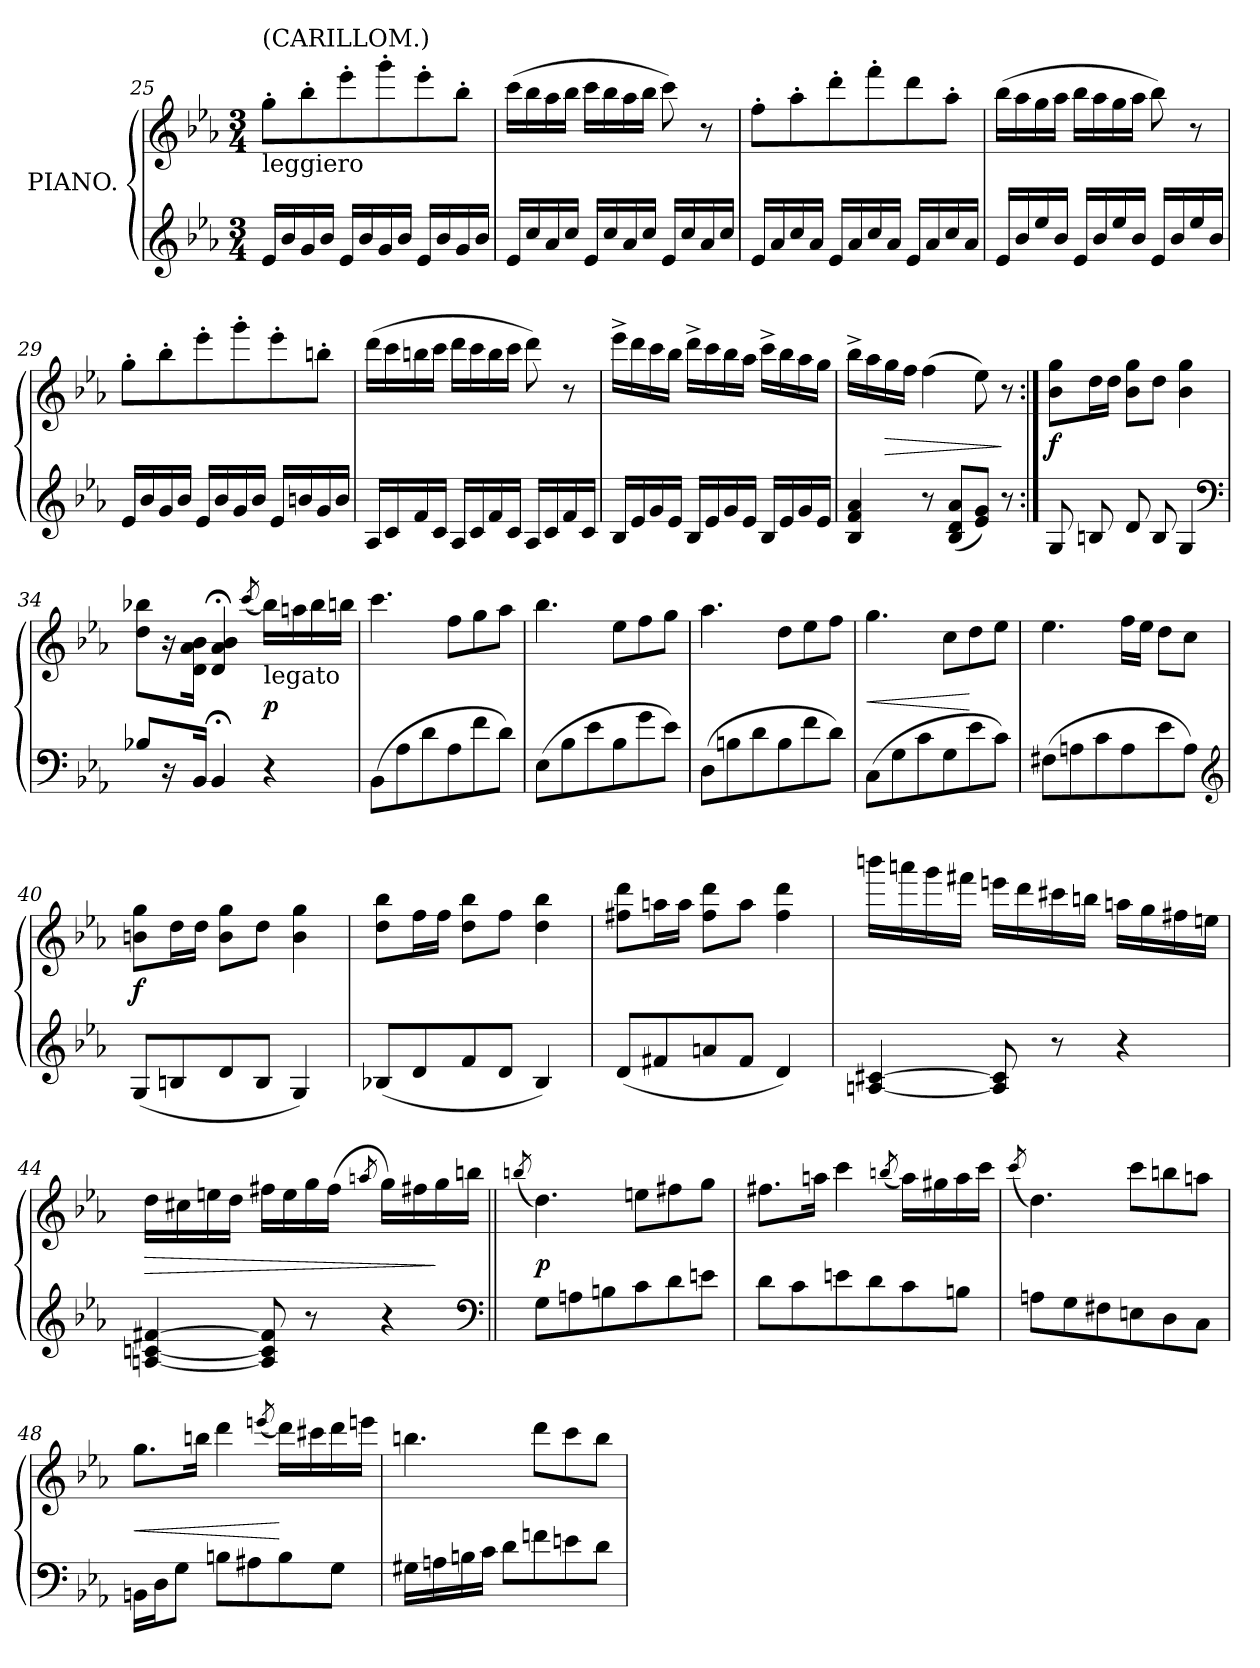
**kern	**kern	**dynam
*part1	*part1	*part1
*staff2	*staff1	*staff1/2
*I"PIANO.	*	*
*clefG2	*clefG2	*
*k[b-e-a-]	*k[b-e-a-]	*
*M3/4	*M3/4	*
=25	=25	=25
!	!LO:TX:b:t=leggiero	!
!	!LO:TX:a:t=(CARILLOM.)	!
16e-/LL	8gg'\L	.
16b-/	.	.
16g/	8bb-'\	.
16b-/JJ	.	.
16e-/LL	8eee-'\	pp(la seconda volta ppp.)
16b-/	.	.
16g/	8ggg'\	.
16b-/JJ	.	.
16e-/LL	8eee-'\	.
16b-/	.	.
16g/	8bb-'\J	.
16b-/JJ	.	.
=26	=26	=26
16e-/LL	(16ccc\LL	.
16cc/	16bb-\	.
16a-/	16aa-\	.
16cc/JJ	16bb-\JJ	.
16e-/LL	16ccc\LL	.
16cc/	16bb-\	.
16a-/	16aa-\	.
16cc/JJ	16bb-\JJ	.
16e-/LL	8ccc\)	.
16cc/	.	.
16a-/	8r	.
16cc/JJ	.	.
=27	=27	=27
16e-/LL	8ff'\L	.
16a-/	.	.
16cc/	8aa-'\	.
16a-/JJ	.	.
16e-/LL	8ddd'\	.
16a-/	.	.
16cc/	8fff'\	.
16a-/JJ	.	.
16e-/LL	8ddd\	.
16a-/	.	.
16cc/	8aa-'\J	.
16a-/JJ	.	.
=28	=28	=28
16e-/LL	(16bb-\LL	.
16b-/	16aa-\	.
16ee-/	16gg\	.
16b-/JJ	16aa-\JJ	.
16e-/LL	16bb-\LL	.
16b-/	16aa-\	.
16ee-/	16gg\	.
16b-/JJ	16aa-\JJ	.
16e-/LL	8bb-\)	.
16b-/	.	.
16ee-/	8r	.
16b-/JJ	.	.
!!LO:LB:g=z
=29	=29	=29
16e-/LL	8gg'\L	.
16b-/	.	.
16g/	8bb-'\	.
16b-/JJ	.	.
16e-/LL	8eee-'\	.
16b-/	.	.
16g/	8ggg'\	.
16b-/JJ	.	.
16e-/LL	8eee-'\	.
16bn/	.	.
16g/	8bbn'\J	.
16b/JJ	.	.
=30	=30	=30
16A-/LL	(16ddd\LL	.
16c/	16ccc\	.
16f/	16bbn\	.
16c/JJ	16ccc\JJ	.
16A-/LL	16ddd\LL	.
16c/	16ccc\	.
16f/	16bb\	.
16c/JJ	16ccc\JJ	.
16A-/LL	8ddd\)	.
16c/	.	.
16f/	8r	.
16c/JJ	.	.
=31	=31	=31
16B-/LL	16eee-^\LL	.
16e-/	16ddd\	.
16g/	16ccc\	.
16e-/JJ	16bb-\JJ	.
16B-/LL	16ddd^\LL	.
16e-/	16ccc\	.
16g/	16bb-\	.
16e-/JJ	16aa-\JJ	.
16B-/LL	16ccc^\LL	.
16e-/	16bb-\	.
16g/	16aa-\	.
16e-/JJ	16gg\JJ	.
=32	=32	=32
4B-/ 4f/ 4a-/	16bb-^\LL	.
.	16aa-\	.
.	16gg\	>
.	16ff\JJ	.
8r	(4ff\	.
(8B-/ 8d/ 8a-/L	.	.
8e-/ 8g/J)	8ee-\)	.
8r	8r	]
!!LO:LB:g=z
=33:|!	=33:|!	=33:|!
8G/	8b-\ 8gg\L	f
8Bn/	16dd\L	.
.	16dd\JJ	.
8d/	8b-\ 8gg\L	.
8B/	8dd\J	.
4G/	4b-\ 4gg\	.
*clefF4	*	*
=34	=34	=34
8B-X/L	8dd\ 8bb-X\L	.
16r	16r	.
16BB-/Jk	16d\ 16a-\ 16b-\Jk	.
4BB-;</	4d;</ 4a-;</ 4b-;</	.
.	(8qccc/	.
!	!LO:TX:b:t=legato	!
4r	16bb-\LL)	p
.	16aan\	.
.	16bb-\	.
.	16bbn\JJ	.
=35	=35	=35
(8BB-\L	4.ccc\	.
8A-\	.	.
8d\	.	.
8A-\	8ff\L	.
8f\	8gg\	.
8d\J)	8aa-\J	.
=36	=36	=36
(8E-\L	4.bb-\	.
8B-\	.	.
8e-\	.	.
8B-\	8ee-\L	.
8g\	8ff\	.
8e-\J)	8gg\J	.
!!LO:LB:g=z
=37	=37	=37
(8D\L	4.aa-\	.
8Bn\	.	.
8d\	.	.
8B\	8dd\L	.
8f\	8ee-\	.
8d\J)	8ff\J	.
=38	=38	=38
(8C\L	4.gg\	<
8G\	.	.
8c\	.	.
8G\	8cc\L	.
8e-\	8dd\	[
8c\J)	8ee-\J	.
=39	=39	=39
(8F#X\L	4.ee-\	.
8An\	.	.
8c\	.	.
8A\	16ff\LL	.
.	16ee-\JJ	.
8e-\	8dd\L	.
8A\J)	8cc\J	.
*clefG2	*	*
=40	=40	=40
(8G/L	8bn\ 8gg\L	f
8Bn/	16dd\L	.
.	16dd\JJ	.
8d/	8b\ 8gg\L	.
8B/J	8dd\J	.
4G/)	4b\ 4gg\	.
!!LO:LB:g=z
=41	=41	=41
(8B-X/L	8dd\ 8bb-\L	.
8d/	16ff\L	.
.	16ff\JJ	.
8f/	8dd\ 8bb-\L	.
8d/J	8ff\J	.
4B-/)	4dd\ 4bb-\	.
=42	=42	=42
(8d/L	8ff#X\ 8ddd\L	.
8f#X/	16aan\L	.
.	16aa\JJ	.
8an/	8ff#\ 8ddd\L	.
8f#/J	8aa\J	.
4d/)	4ff#\ 4ddd\	.
=43	=43	=43
[4An/ [4c#X/	16bbbn\LL	.
.	16aaan\	.
.	16ggg\	.
.	16fff#X\JJ	.
8A]/ 8c#]/	16eeen\LL	.
.	16ddd\	.
8r	16ccc#X\	.
.	16bbn\JJ	.
4r	16aan\LL	.
.	16gg\	.
.	16ff#X\	.
.	16een\JJ	.
=44	=44	=44
[4An/ [4cn/ [4f#X/	16dd\LL	>
.	16cc#X\	.
.	16een\	.
.	16dd\JJ	.
8A]/ 8c]/ 8f#]/	16ff#X\LL	.
.	16ee\	.
8r	16gg\	.
.	(<16ff#\JJ	.
.	8qaan/	.
4r	16gg\LL)	.
.	16ff#X\	.
.	16gg\	]
.	16bbn\JJ	.
*clefF4	*	*
!!LO:LB:g=z
=45||	=45||	=45||
.	(8qbb/	.
8G\L	4.dd\)	p
8A\	.	.
8B\	.	.
8c\	8ee\L	.
8d\	8ff#\	.
8e\J	8gg\J	.
=46	=46	=46
8d\L	8.ff#\L	.
8c\	.	.
.	16aa\Jk	.
8e\	4ccc\	.
8d\	.	.
.	(8qbb/	.
8c\	16aa\LL)	.
.	16gg#X\	.
8B\J	16aa\	.
.	16ccc\JJ	.
=47	=47	=47
.	(8qccc/	.
8A\L	4.dd\)	.
8G\	.	.
8F#\	.	.
8E\	8ccc\L	.
8D\	8bb\	.
8C\J	8aa\J	.
=48	=48	=48
16BB\LL	8.gg\L	<
16D\J	.	.
8G\J	.	.
.	16bb\Jk	.
8B\L	4ddd\	.
8A#X\	.	.
.	(8qeee/	.
8B\	16ddd\LL)	[
.	16ccc#X\	.
8G\J	16ddd\	.
.	16eee\JJ	.
!!LO:PB:g=z
=49	=49	=49
16G#X\LL	4.bb\	.
16A\	.	.
16B\	.	.
16c\JJ	.	.
8d\L	.	.
8fn\	8ddd\L	.
8e\	8ccc\	.
8d\J	8bb\J	.
=	=	=
*-	*-	*-
